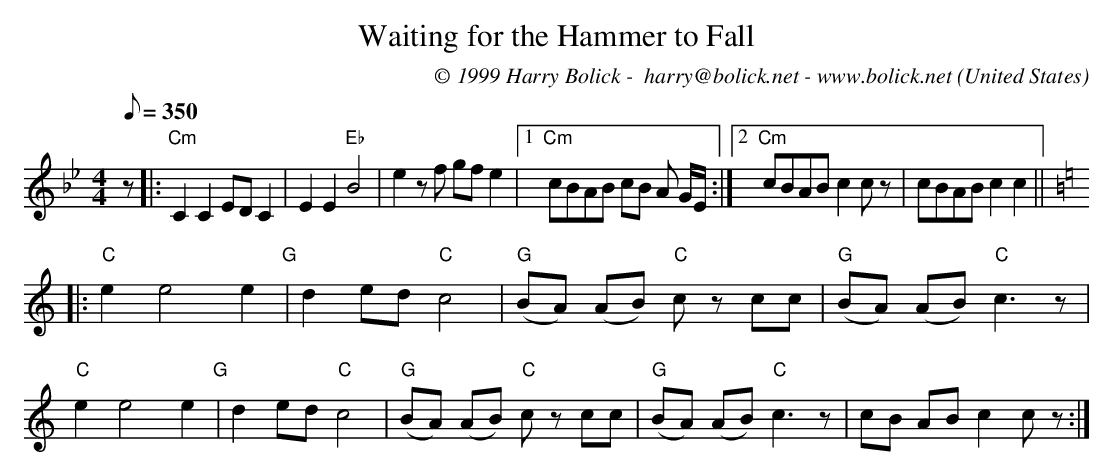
X:1
T:Waiting for the Hammer to Fall
C:© 1999 Harry Bolick -  harry@bolick.net - www.bolick.net
O:United States
M:4/4
L:1/8
Q:350
K:Bb
z |: "Cm" C2 C2 ED C2 | E2 E2 "Eb" B4 | e2 z f gf e2 |1 "Cm" cBAB cB A G/2E/2 :|2 "Cm" cBAB c2 c z|cBAB c2 c2 ||
K:C
|: "C" e2 e4 e2 "G"| d2 ed  "C" c4 | "G" (BA) (AB) "C" c z  cc| "G" (BA) (AB) "C" c3 z |
"C" e2 e4 e2 "G"| d2 ed  "C" c4 | "G" (BA) (AB) "C" c z  cc| "G" (BA) (AB) "C" c3 z  | cB AB c2 c z :|
